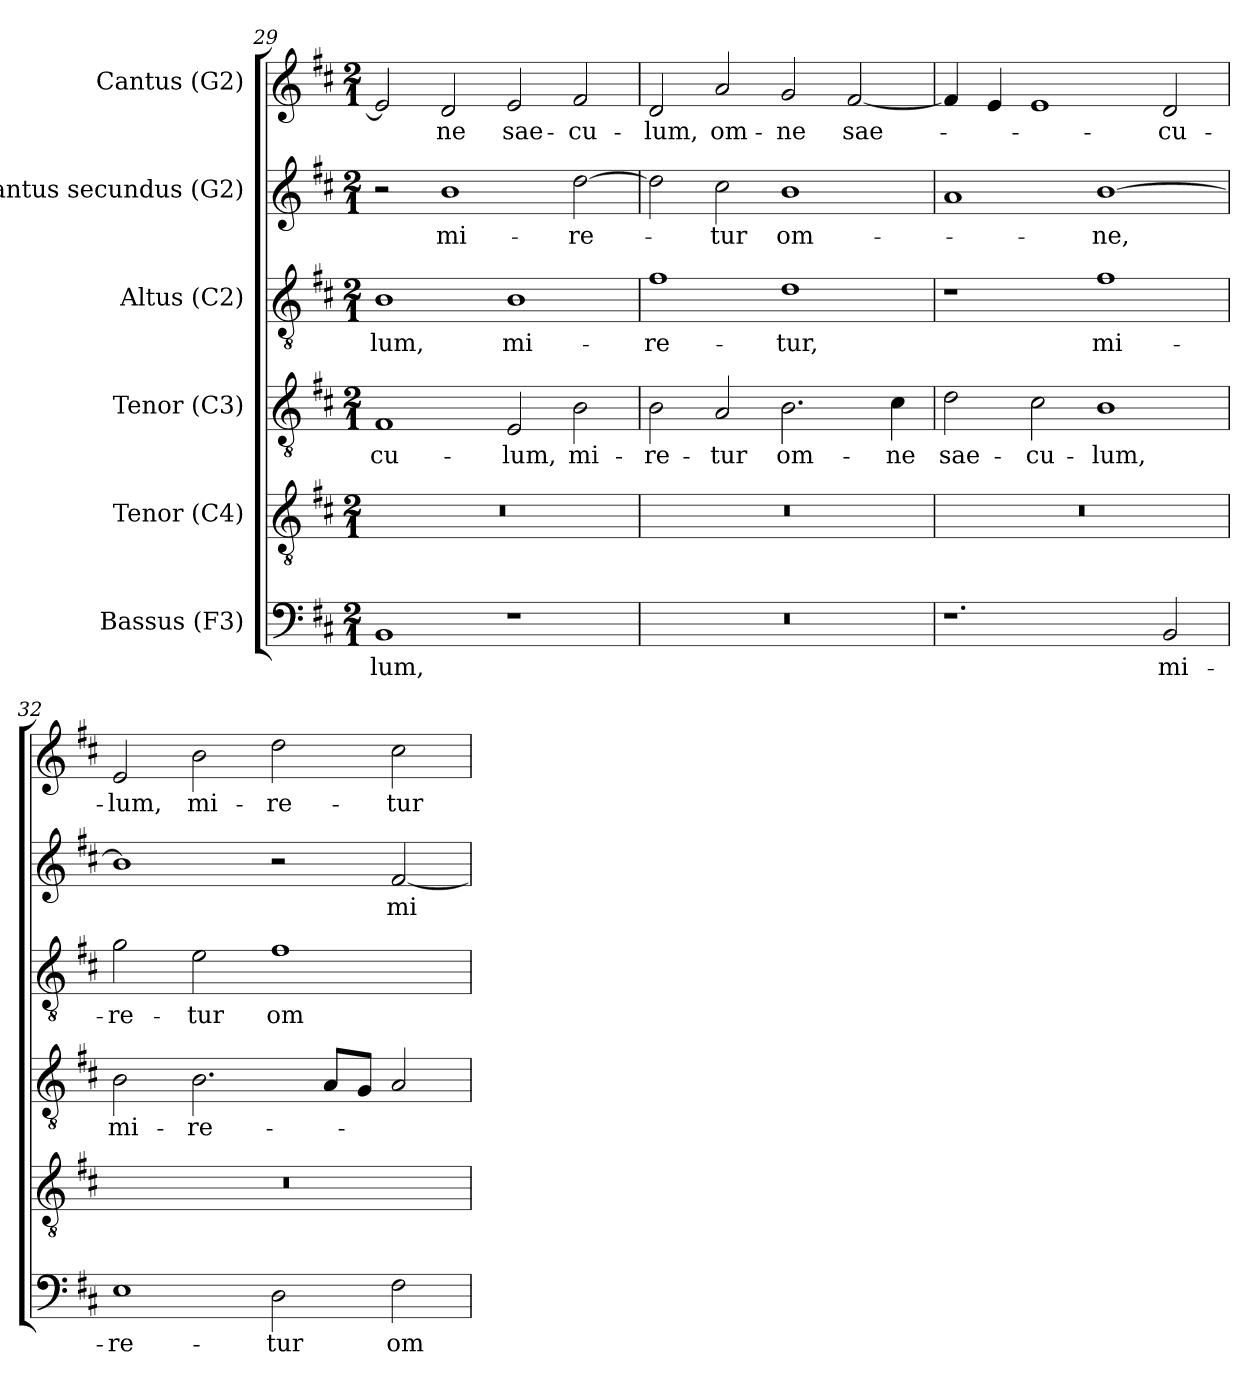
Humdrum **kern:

**kern	**text	**kern	**kern	**text	**kern	**text	**kern	**text	**kern	**text
*part6	*part6	*part5	*part4	*part4	*part3	*part3	*part2	*part2	*part1	*part1
*staff6	*staff6	*staff5	*staff4	*staff4	*staff3	*staff3	*staff2	*staff2	*staff1	*staff1
*I"Bassus (F3)	*	*I"Tenor (C4)	*I"Tenor (C3)	*	*I"Altus (C2)	*	*I"Cantus secundus (G2)	*	*I"Cantus (G2)	*
*clefF4	*	*clefGv2	*clefGv2	*	*clefGv2	*	*clefG2	*	*clefG2	*
*	*	*	*	*	*ITrd7c12	*	*	*	*	*
*k[f#c#]	*	*k[f#c#]	*k[f#c#]	*	*k[f#c#]	*	*k[f#c#]	*	*k[f#c#]	*
*D:	*	*D:	*D:	*	*D:	*	*D:	*	*D:	*
*M2/1	*	*M2/1	*M2/1	*	*M2/1	*	*M2/1	*	*M2/1	*
=29	=29	=29	=29	=29	=29	=29	=29	=29	=29	=29
!	!LO:LY:b:color=#000000	!LO:N:vis=1	!	!	!	!	!	!	!	!
!	!	!	!	!LO:LY:b:color=#000000	!	!	!	!	!	!
!	!	!	!	!	!	!LO:LY:b:color=#000000	!	!	!	!
1BBi	-lum,	0r	1F#i	-cu-	1BBi	-lum,	2r	.	2ei/]	.
!	!	!	!	!	!	!	!	!LO:LY:b:color=#000000	!	!
!	!	!	!	!	!	!	!	!	!	!LO:LY:b:color=#000000
.	.	.	.	.	.	.	1bi	mi-	2di/	-ne
!	!	!	!	!LO:LY:b:color=#000000	!	!	!	!	!	!
!	!	!	!	!	!	!LO:LY:b:color=#000000	!	!	!	!
!	!	!	!	!	!	!	!	!	!	!LO:LY:b:color=#000000
1r	.	.	2Ei/	-lum,	1BBi	mi-	.	.	2ei/	sae-
!	!	!	!	!LO:LY:b:color=#000000	!	!	!	!	!	!
!	!	!	!	!	!	!	!	!LO:LY:b:color=#000000	!	!
!	!	!	!	!	!	!	!	!	!	!LO:LY:b:color=#000000
.	.	.	2Bi\	mi-	.	.	[2ddi\	-re-	2f#i/	-cu-
!!LO:PB:g=z
=30	=30	=30	=30	=30	=30	=30	=30	=30	=30	=30
!LO:N:vis=1	!	!LO:N:vis=1	!	!	!	!	!	!	!	!
!	!	!	!	!LO:LY:b:color=#000000	!	!	!	!	!	!
!	!	!	!	!	!	!LO:LY:b:color=#000000	!	!	!	!
!	!	!	!	!	!	!	!	!	!	!LO:LY:b:color=#000000
0r	.	0r	2Bi\	-re-	1F#i	-re-	2ddi\]	.	2di/	-lum,
!	!	!	!	!LO:LY:b:color=#000000	!	!	!	!	!	!
!	!	!	!	!	!	!	!	!LO:LY:b:color=#000000	!	!
!	!	!	!	!	!	!	!	!	!	!LO:LY:b:color=#000000
.	.	.	2Ai/	-tur	.	.	2cc#i\	-tur	2ai/	om-
!	!	!	!	!LO:LY:b:color=#000000	!	!	!	!	!	!
!	!	!	!	!	!	!LO:LY:b:color=#000000	!	!	!	!
!	!	!	!	!	!	!	!	!LO:LY:b:color=#000000	!	!
!	!	!	!	!	!	!	!	!	!	!LO:LY:b:color=#000000
.	.	.	2.Bi\	om-	1Di	-tur,	1bi	om-	2gi/	-ne
!	!	!	!	!	!	!	!	!	!	!LO:LY:b:color=#000000
.	.	.	.	.	.	.	.	.	[2f#i/	sae-
!	!	!	!	!LO:LY:b:color=#000000	!	!	!	!	!	!
.	.	.	4c#i\	-ne	.	.	.	.	.	.
=31	=31	=31	=31	=31	=31	=31	=31	=31	=31	=31
!	!	!LO:N:vis=1	!	!	!	!	!	!	!	!
!	!	!	!	!LO:LY:b:color=#000000	!	!	!	!	!	!
1.r	.	0r	2di\	sae-	1r	.	1ai	.	4f#i/]	.
.	.	.	.	.	.	.	.	.	4ei/	.
!	!	!	!	!LO:LY:b:color=#000000	!	!	!	!	!	!
.	.	.	2c#i\	-cu-	.	.	.	.	1ei	.
!	!	!	!	!LO:LY:b:color=#000000	!	!	!	!	!	!
!	!	!	!	!	!	!LO:LY:b:color=#000000	!	!	!	!
!	!	!	!	!	!	!	!	!LO:LY:b:color=#000000	!	!
.	.	.	1Bi	-lum,	1F#i	mi-	[1bi	-ne,	.	.
!	!LO:LY:b:color=#000000	!	!	!	!	!	!	!	!	!
!	!	!	!	!	!	!	!	!	!	!LO:LY:b:color=#000000
2BBi/	mi-	.	.	.	.	.	.	.	2di/	-cu-
=32	=32	=32	=32	=32	=32	=32	=32	=32	=32	=32
!	!LO:LY:b:color=#000000	!LO:N:vis=1	!	!	!	!	!	!	!	!
!	!	!	!	!LO:LY:b:color=#000000	!	!	!	!	!	!
!	!	!	!	!	!	!LO:LY:b:color=#000000	!	!	!	!
!	!	!	!	!	!	!	!	!	!	!LO:LY:b:color=#000000
1Ei	-re-	0r	2Bi\	mi-	2Gi\	-re-	1bi]	.	2ei/	-lum,
!	!	!	!	!LO:LY:b:color=#000000	!	!	!	!	!	!
!	!	!	!	!	!	!LO:LY:b:color=#000000	!	!	!	!
!	!	!	!	!	!	!	!	!	!	!LO:LY:b:color=#000000
.	.	.	2.Bi\	-re-	2Ei\	-tur	.	.	2bi\	mi-
!	!LO:LY:b:color=#000000	!	!	!	!	!	!	!	!	!
!	!	!	!	!	!	!LO:LY:b:color=#000000	!	!	!	!
!	!	!	!	!	!	!	!	!	!	!LO:LY:b:color=#000000
2Di\	-tur	.	.	.	1F#i	om-	2r	.	2ddi\	-re-
.	.	.	8Ai/L	.	.	.	.	.	.	.
.	.	.	8Gi/J	.	.	.	.	.	.	.
!	!LO:LY:b:color=#000000	!	!	!	!	!	!	!	!	!
!	!	!	!	!	!	!	!	!LO:LY:b:color=#000000	!	!
!	!	!	!	!	!	!	!	!	!	!LO:LY:b:color=#000000
2F#i\	om-	.	2Ai/	.	.	.	[2f#i/	mi-	2cc#i\	-tur
=	=	=	=	=	=	=	=	=	=	=
*-	*-	*-	*-	*-	*-	*-	*-	*-	*-	*-
